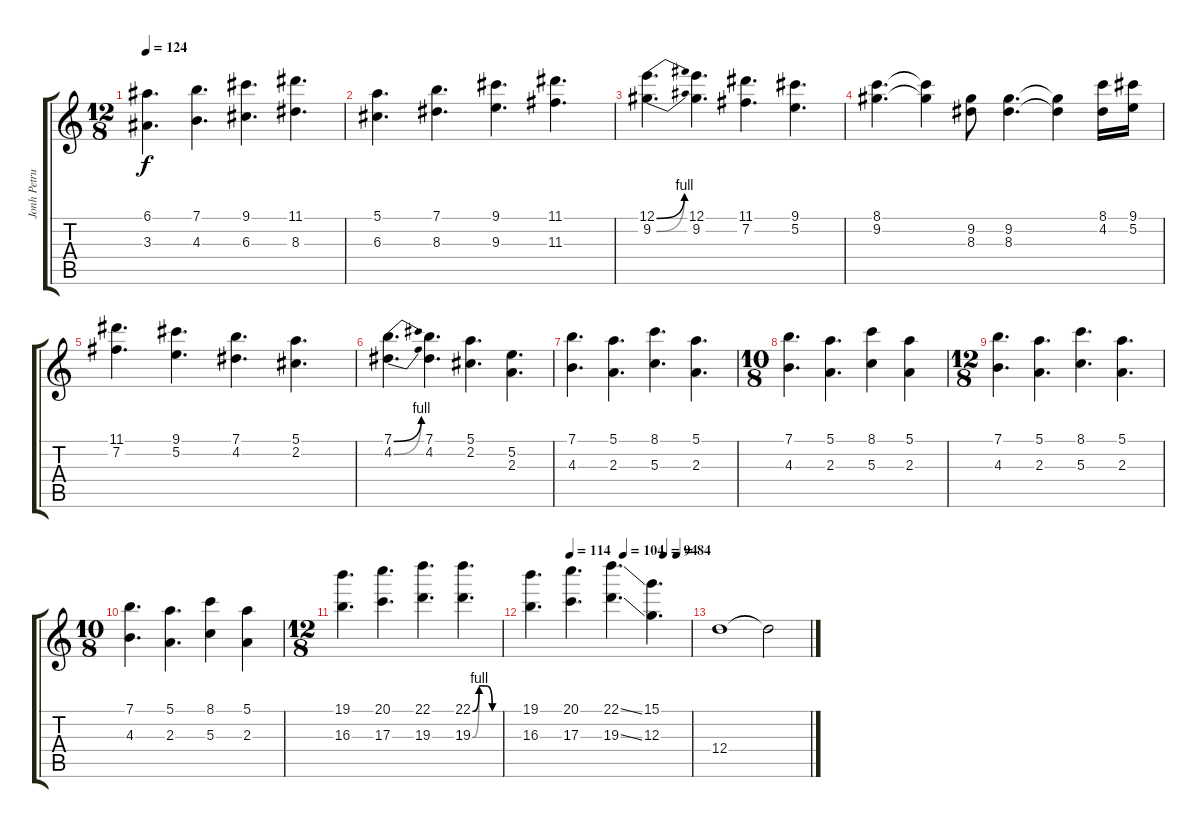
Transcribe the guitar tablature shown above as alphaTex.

\track ("Jonh Petrucci - Guitar 3" "Jonh Petru") {instrument distortionguitar}
\staff {score tabs}
\tuning (E4 B3 G3 D3 A2 E2) {hide}
\ts (12 8)
\tempo 124
\clef g2
\ks c
(6.1 3.3).4{d dy f} (7.1 4.3).4{d} (9.1 6.3).4{d} (11.1 8.3).4{d} |
(5.1 6.3).4{d} (7.1 8.3).4{d} (9.1 9.3).4{d} (11.1 11.3).4{d} |
(12.1{be (bend 0 0 60 4)} 9.2{be (bend 0 0 60 4)}).4{d} (12.1 9.2).4{d} (11.1 7.2).4{d} (9.1 5.2).4{d} |
(8.1 9.2).4{d} (8.1{t} 9.2{t}).4 (9.2 8.3).8 (9.2 8.3).4{d} (9.2{t} 8.3{t}).4 (8.1 4.2).16 (9.1 5.2).16 |
(11.1 7.2).4{d} (9.1 5.2).4{d} (7.1 4.2).4{d} (5.1 2.2).4{d} |
(7.1{be (bend 0 0 60 4)} 4.2{be (bend 0 0 60 4)}).4{d} (7.1 4.2).4{d} (5.1 2.2).4{d} (5.2 2.3).4{d} |
(7.1 4.3).4{d} (5.1 2.3).4{d} (8.1 5.3).4{d} (5.1 2.3).4{d} |
\ts (10 8)
(7.1 4.3).4{d} (5.1 2.3).4{d} (8.1 5.3).4 (5.1 2.3).4 |
\ts (12 8)
(7.1 4.3).4{d} (5.1 2.3).4{d} (8.1 5.3).4{d} (5.1 2.3).4{d} |
\ts (10 8)
(7.1 4.3).4{d} (5.1 2.3).4{d} (8.1 5.3).4 (5.1 2.3).4 |
\ts (12 8)
(19.1 16.3).4{d} (20.1 17.3).4{d} (22.1 19.3).4{d} (22.1{be (custom 0 0 15 4 30 4 45 0 60 0)} 19.3{be (custom 0 0 15 4 30 4 45 0 60 0)}).4{d} |
\tempo (114 0.25)
\tempo (104 0.5833333333333334)
\tempo (94 0.8333333333333334)
\tempo (84 0.9166666666666666)
(19.1 16.3).4{d} (20.1 17.3).4{d} (22.1{ss} 19.3{ss}).4{d} (15.1 12.3).4{d} |
12.4.1 12.4{t}.2
